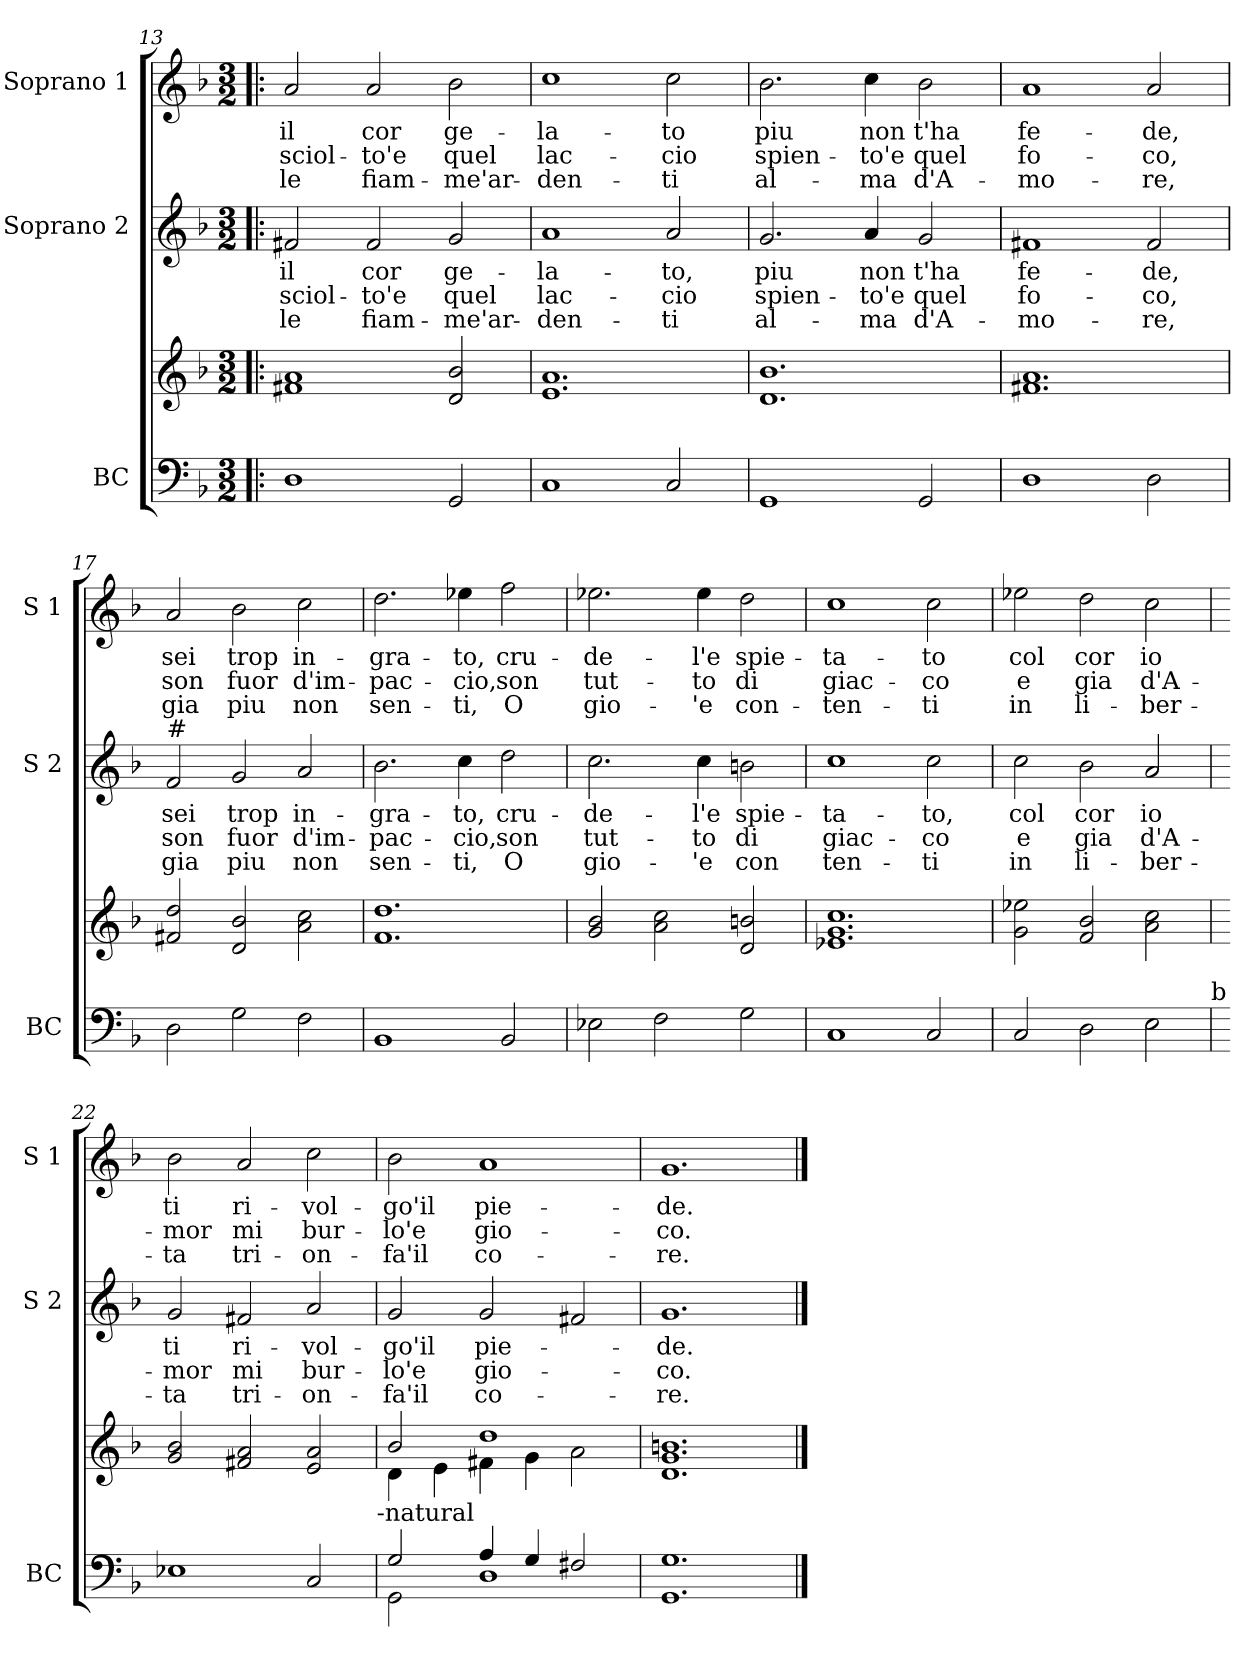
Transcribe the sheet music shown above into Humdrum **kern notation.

**kern	**kern	**kern	**text	**text	**text	**kern	**text	**text	**text
*part3	*part3	*part2	*part2	*part2	*part2	*part1	*part1	*part1	*part1
*staff4	*staff3	*staff2	*staff2	*staff2	*staff2	*staff1	*staff1	*staff1	*staff1
*I"BC	*	*I"Soprano 2	*	*	*	*I"Soprano 1	*	*	*
*I'BC	*	*I'S 2	*	*	*	*I'S 1	*	*	*
*clefF4	*clefG2	*clefG2	*	*	*	*clefG2	*	*	*
*k[b-]	*k[b-]	*k[b-]	*	*	*	*k[b-]	*	*	*
*F:	*F:	*F:	*	*	*	*F:	*	*	*
*M3/2	*M3/2	*M3/2	*	*	*	*M3/2	*	*	*
=13!|:	=13!|:	=13!|:	=13!|:	=13!|:	=13!|:	=13!|:	=13!|:	=13!|:	=13!|:
1D	1f#X 1a	2f#X/	il	sciol-	le	2a/	il	sciol-	le
.	.	2f#/	cor	-to'e	fiam-	2a/	cor	-to'e	fiam-
2GG/	2d/ 2b-/	2g/	ge-	quel	-me'ar-	2b-\	ge-	quel	-me'ar-
=14	=14	=14	=14	=14	=14	=14	=14	=14	=14
1C	1.e 1.a	1a	-la-	lac-	-den-	1cc	-la-	lac-	-den-
2C/	.	2a/	-to,	-cio	-ti	2cc\	-to	-cio	-ti
=15	=15	=15	=15	=15	=15	=15	=15	=15	=15
1GG	1.d 1.b-	2.g/	piu	spien-	al-	2.b-\	piu	spien-	al-
.	.	4a/	non	-to'e	-ma	4cc\	non	-to'e	-ma
2GG/	.	2g/	t'ha	quel	d'A-	2b-\	t'ha	quel	d'A-
!!LO:LB:g=z
=16	=16	=16	=16	=16	=16	=16	=16	=16	=16
1D	1.f#X 1.a	1f#X	fe-	fo-	-mo-	1a	fe-	fo-	-mo-
2D\	.	2f#/	-de,	-co,	-re,	2a/	-de,	-co,	-re,
=17	=17	=17	=17	=17	=17	=17	=17	=17	=17
!	!	!LO:TX:a:t=#	!	!	!	!	!	!	!
2D\	2f#X/ 2dd/	2f/	sei	son	gia	2a/	sei	son	gia
2G\	2d/ 2b-/	2g/	trop	fuor	piu	2b-\	trop	fuor	piu
2F\	2a\ 2cc\	2a/	in-	d'im-	non	2cc\	in-	d'im-	non
=18	=18	=18	=18	=18	=18	=18	=18	=18	=18
1BB-	1.f 1.dd	2.b-\	-gra-	-pac-	sen-	2.dd\	-gra-	-pac-	sen-
.	.	4cc\	-to,	-cio,	-ti,	4ee-X\	-to,	-cio,	-ti,
2BB-/	.	2dd\	cru-	son	O	2ff\	cru-	son	O
=19	=19	=19	=19	=19	=19	=19	=19	=19	=19
2E-X\	2g/ 2b-/	2.cc\	-de-	tut-	gio-	2.ee-X\	-de-	tut-	gio-
2F\	2a\ 2cc\	.	.	.	.	.	.	.	.
.	.	4cc\	-l'e	-to	-'e	4ee-\	-l'e	-to	-'e
2G\	2d/ 2bn/	2bn\	spie-	di	con	2dd\	spie-	di	con-
=20	=20	=20	=20	=20	=20	=20	=20	=20	=20
1C	1.e-X 1.g 1.cc	1cc	-ta-	giac-	ten-	1cc	-ta-	giac-	-ten-
2C/	.	2cc\	-to,	-co	-ti	2cc\	-to	-co	-ti
!!LO:LB:g=z
=21	=21	=21	=21	=21	=21	=21	=21	=21	=21
2C/	2g\ 2ee-X\	2cc\	col	e	in	2ee-X\	col	e	in
2D\	2f/ 2b-/	2b-\	cor	gia	li-	2dd\	cor	gia	li-
2E\	2a\ 2cc\	2a/	io	d'A-	-ber-	2cc\	io	d'A-	-ber-
!LO:TX:a:t=b	!	!	!	!	!	!	!	!	!
=22	=22	=22	=22	=22	=22	=22	=22	=22	=22
1E-X	2g/ 2b-/	2g/	ti	-mor	-ta	2b-\	ti	-mor	-ta
.	2f#X/ 2a/	2f#X/	ri-	mi	tri-	2a/	ri-	mi	tri-
2C/	2e/ 2a/	2a/	-vol-	bur-	-on-	2cc\	-vol-	bur-	-on-
!	!LO:TX:b:t=-natural	!	!	!	!	!	!	!	!
=23	=23	=23	=23	=23	=23	=23	=23	=23	=23
*^	*^	*	*	*	*	*	*	*	*
2G/	2GG\	2b-/	4d\	2g/	-go'il	-lo'e	-fa'il	2b-\	-go'il	-lo'e	-fa'il
.	.	.	4e\	.	.	.	.	.	.	.	.
4A/	1D	1dd	4f#X\	2g/	pie-	gio-	co-	1a	pie-	gio-	co-
4G/	.	.	4g\	.	.	.	.	.	.	.	.
2F#X/	.	.	2a\	2f#X/	.	.	.	.	.	.	.
*v	*v	*	*	*	*	*	*	*	*	*	*
*	*v	*v	*	*	*	*	*	*	*	*
=24	=24	=24	=24	=24	=24	=24	=24	=24	=24
1.GG 1.G	1.d 1.g 1.bn	1.g	-de.	-co.	-re.	1.g	-de.	-co.	-re.
==	==	==	==	==	==	==	==	==	==
*-	*-	*-	*-	*-	*-	*-	*-	*-	*-
